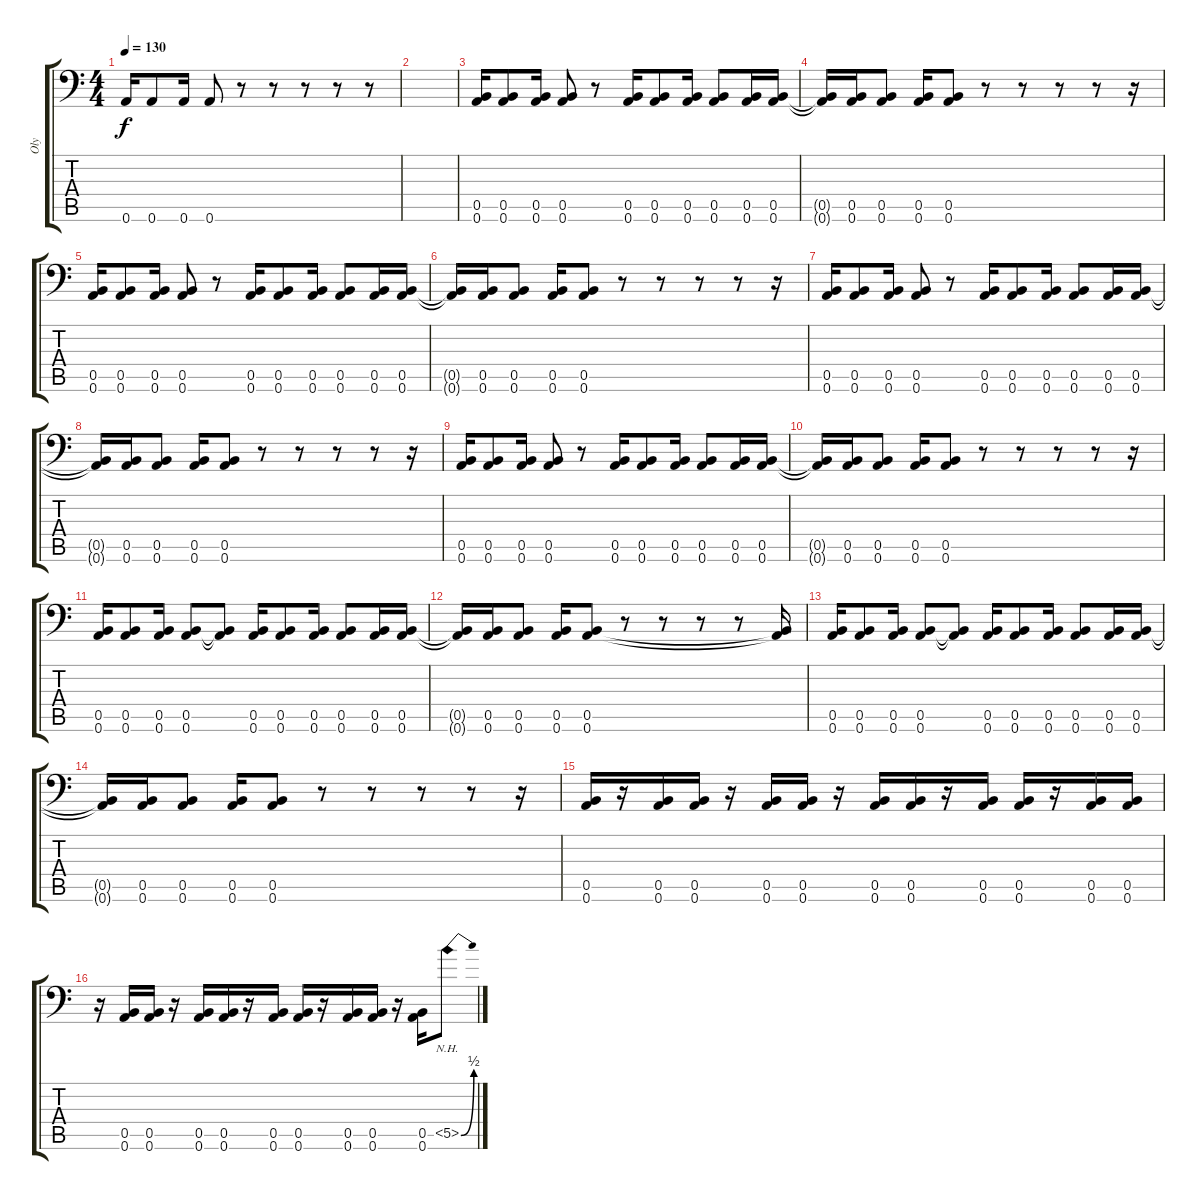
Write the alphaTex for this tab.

\track ("Oly" "Oly") {instrument distortionguitar}
\staff {score tabs}
\tuning (B3 Gb3 D3 A2 B1 A1) {hide}
\ts (4 4)
\tempo 130
\clef f4
\ks c
0.6.16{dy f} 0.6.8 0.6.16 0.6.8 r.8 r.8 r.8 r.8 r.8 |
|
(0.5 0.6).16 (0.5 0.6).8 (0.5 0.6).16 (0.5 0.6).8 r.8 (0.5 0.6).16 (0.5 0.6).8 (0.5 0.6).16 (0.5 0.6).8 (0.5 0.6).16 (0.5 0.6).16 |
(0.5{t} 0.6{t}).16 (0.5 0.6).16 (0.5 0.6).8 (0.5 0.6).16 (0.5 0.6).8 r.8 r.8 r.8 r.8 r.16 |
(0.5 0.6).16 (0.5 0.6).8 (0.5 0.6).16 (0.5 0.6).8 r.8 (0.5 0.6).16 (0.5 0.6).8 (0.5 0.6).16 (0.5 0.6).8 (0.5 0.6).16 (0.5 0.6).16 |
(0.5{t} 0.6{t}).16 (0.5 0.6).16 (0.5 0.6).8 (0.5 0.6).16 (0.5 0.6).8 r.8 r.8 r.8 r.8 r.16 |
(0.5 0.6).16 (0.5 0.6).8 (0.5 0.6).16 (0.5 0.6).8 r.8 (0.5 0.6).16 (0.5 0.6).8 (0.5 0.6).16 (0.5 0.6).8 (0.5 0.6).16 (0.5 0.6).16 |
(0.5{t} 0.6{t}).16 (0.5 0.6).16 (0.5 0.6).8 (0.5 0.6).16 (0.5 0.6).8 r.8 r.8 r.8 r.8 r.16 |
(0.5 0.6).16 (0.5 0.6).8 (0.5 0.6).16 (0.5 0.6).8 r.8 (0.5 0.6).16 (0.5 0.6).8 (0.5 0.6).16 (0.5 0.6).8 (0.5 0.6).16 (0.5 0.6).16 |
(0.5{t} 0.6{t}).16 (0.5 0.6).16 (0.5 0.6).8 (0.5 0.6).16 (0.5 0.6).8 r.8 r.8 r.8 r.8 r.16 |
(0.5 0.6).16 (0.5 0.6).8 (0.5 0.6).16 (0.5 0.6).8 (0.5{t} 0.6{t}).8 (0.5 0.6).16 (0.5 0.6).8 (0.5 0.6).16 (0.5 0.6).8 (0.5 0.6).16 (0.5 0.6).16 |
(0.5{t} 0.6{t}).16 (0.5 0.6).16 (0.5 0.6).8 (0.5 0.6).16 (0.5 0.6).8 r.8 r.8 r.8 r.8 (0.5{t} 0.6{t}).16 |
(0.5 0.6).16 (0.5 0.6).8 (0.5 0.6).16 (0.5 0.6).8 (0.5{t} 0.6{t}).8 (0.5 0.6).16 (0.5 0.6).8 (0.5 0.6).16 (0.5 0.6).8 (0.5 0.6).16 (0.5 0.6).16 |
(0.5{t} 0.6{t}).16 (0.5 0.6).16 (0.5 0.6).8 (0.5 0.6).16 (0.5 0.6).8 r.8 r.8 r.8 r.8 r.16 |
(0.5 0.6).16 r.16 (0.5 0.6).16 (0.5 0.6).16 r.16 (0.5 0.6).16 (0.5 0.6).16 r.16 (0.5 0.6).16 (0.5 0.6).16 r.16 (0.5 0.6).16 (0.5 0.6).16 r.16 (0.5 0.6).16 (0.5 0.6).16 |
r.16 (0.5 0.6).16 (0.5 0.6).16 r.16 (0.5 0.6).16 (0.5 0.6).16 r.16 (0.5 0.6).16 (0.5 0.6).16 r.16 (0.5 0.6).16 (0.5 0.6).16 r.16 (0.5 0.6).16 5.5{be (bend 0 0 60 2) nh}.8
